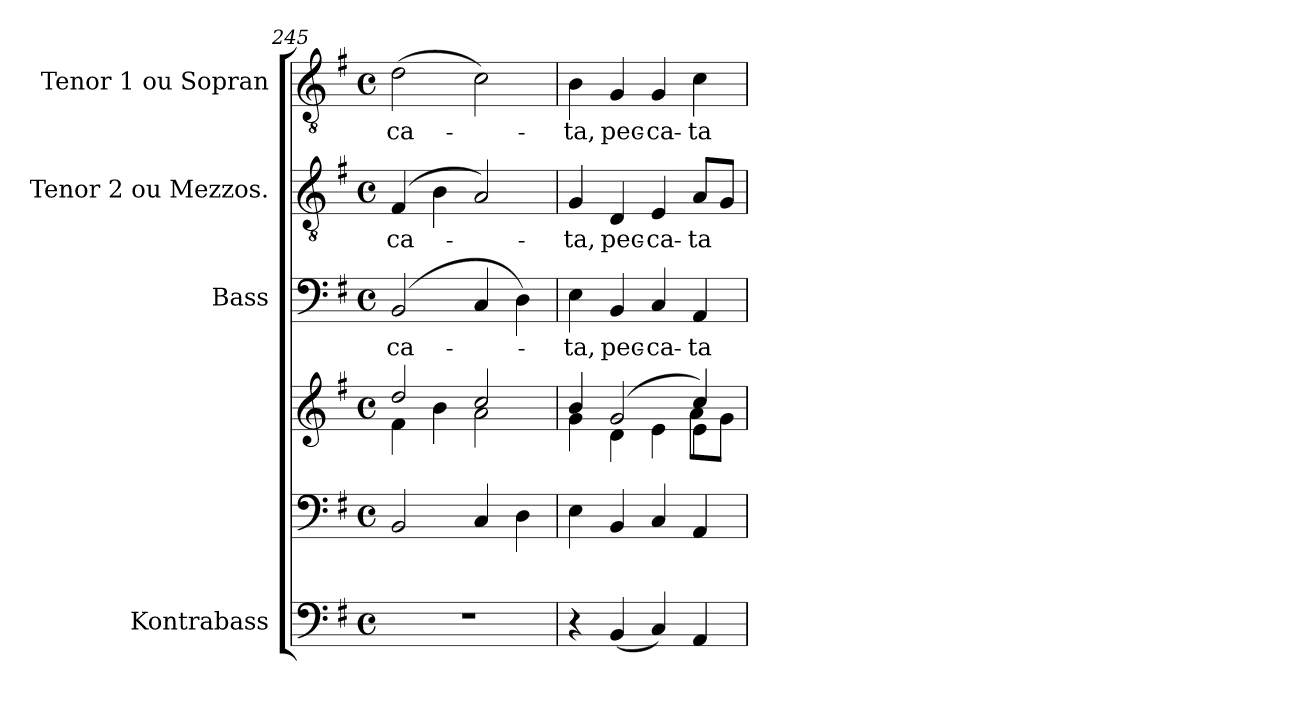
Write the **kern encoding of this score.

**kern	**kern	**kern	**kern	**text	**kern	**text	**kern	**text
*part5	*part4	*part4	*part3	*part3	*part2	*part2	*part1	*part1
*staff6	*staff5	*staff4	*staff3	*staff3	*staff2	*staff2	*staff1	*staff1
*I"Kontrabass	*	*	*I"Bass	*	*I"Tenor 2 ou Mezzos.	*	*I"Tenor 1 ou Sopran	*
*I'Kb.	*	*	*	*	*	*	*	*
*clefF4	*clefF4	*clefG2	*clefF4	*	*clefGv2	*	*clefGv2	*
*ITrd7c12	*	*	*	*	*	*	*	*
*k[f#]	*k[f#]	*k[f#]	*k[f#]	*	*k[f#]	*	*k[f#]	*
*G:	*G:	*G:	*G:	*	*G:	*	*G:	*
*M4/4	*M4/4	*M4/4	*M4/4	*	*M4/4	*	*M4/4	*
*met(c)	*met(c)	*met(c)	*met(c)	*	*met(c)	*	*met(c)	*
=245	=245	=245	=245	=245	=245	=245	=245	=245
*	*	*^	*	*	*	*	*	*
!	!	!	!	!	!LO:LY:b	!	!LO:LY:b	!	!LO:LY:b
1r	2BB/	2dd/	4f#\	(2BB/	-ca-	(4F#/	-ca-	(>2d\	-ca-
.	.	.	4b\	.	.	4B\	.	.	.
.	4C/	2cc/	2a\	4C/	.	2A/)	.	2c\)	.
.	4D\	.	.	4D\)	.	.	.	.	.
=246	=246	=246	=246	=246	=246	=246	=246	=246	=246
*	*	*	*^	*	*	*	*	*	*
!	!	!	!	!	!	!LO:LY:b	!	!LO:LY:b	!	!LO:LY:b
4r	4E\	4b/	4g\	2.ryy	4E\	-ta,	4G/	-ta,	4B\	-ta,
!	!	!	!	!	!	!LO:LY:b	!	!LO:LY:b	!	!LO:LY:b
(<4BBB/	4BB/	(2g/	4d\	.	4BB/	pec-	4D/	pec-	4G/	pec-
!	!	!	!	!	!	!LO:LY:b	!	!LO:LY:b	!	!LO:LY:b
4CC/)	4C/	.	4e\	.	4C/	-ca-	4E/	-ca-	4G/	-ca-
!	!	!	!	!	!	!LO:LY:b	!	!LO:LY:b	!	!LO:LY:b
4AAA/	4AA/	4cc/)	4e\	8a\L	4AA/	-ta	8A/L	-ta	4c\	-ta
.	.	.	.	8g\J	.	.	8G/J	.	.	.
*	*	*v	*v	*v	*	*	*	*	*	*
=	=	=	=	=	=	=	=	=
*-	*-	*-	*-	*-	*-	*-	*-	*-
